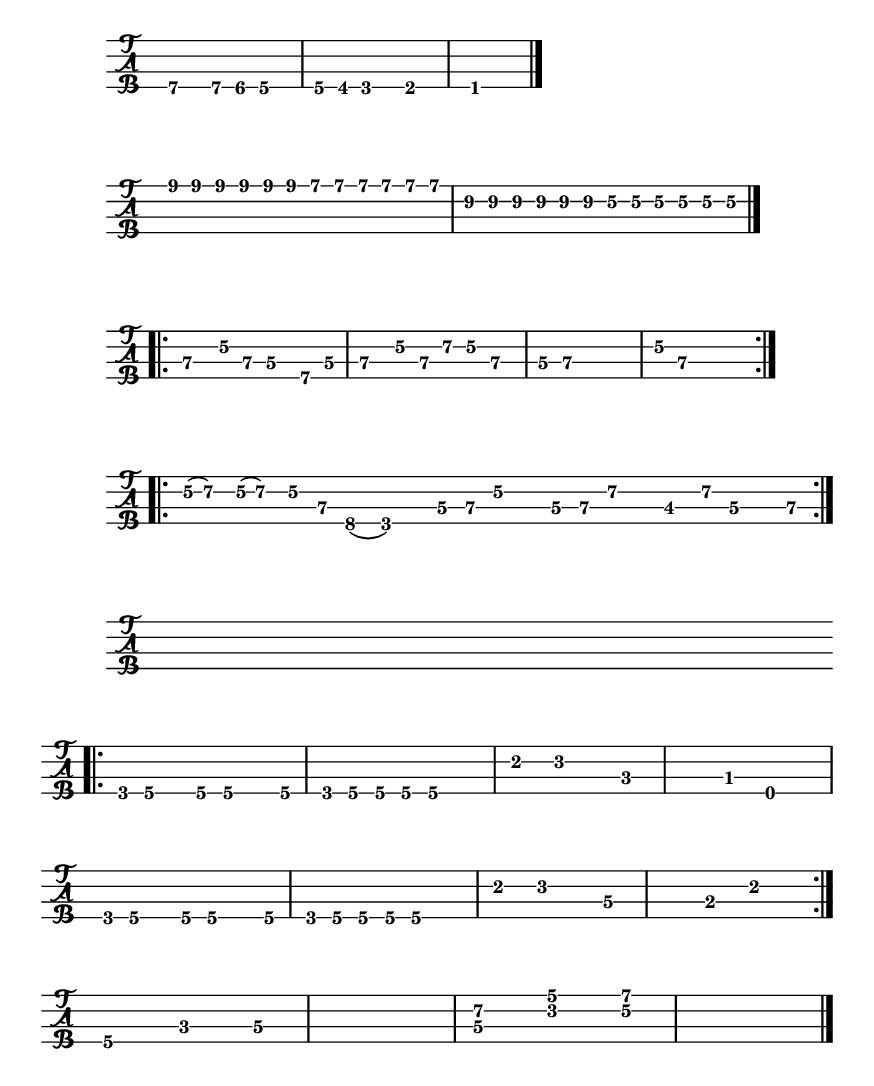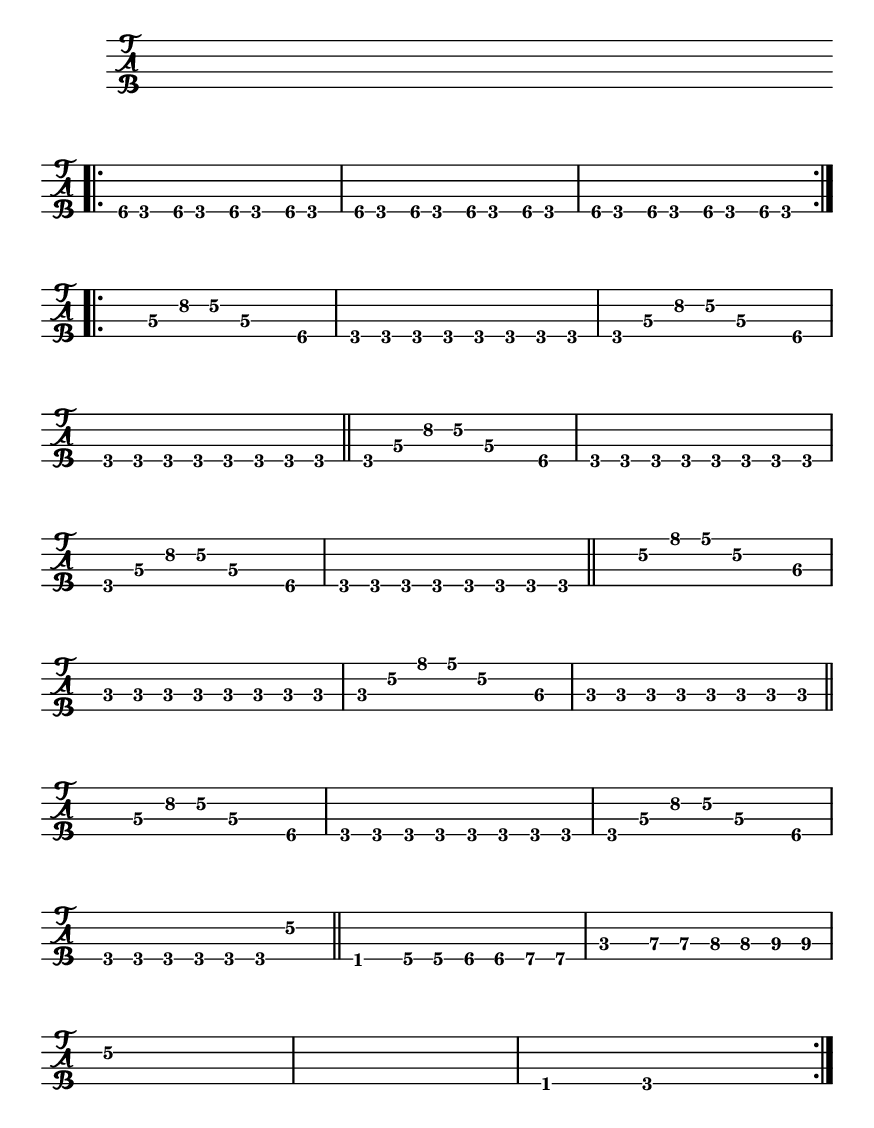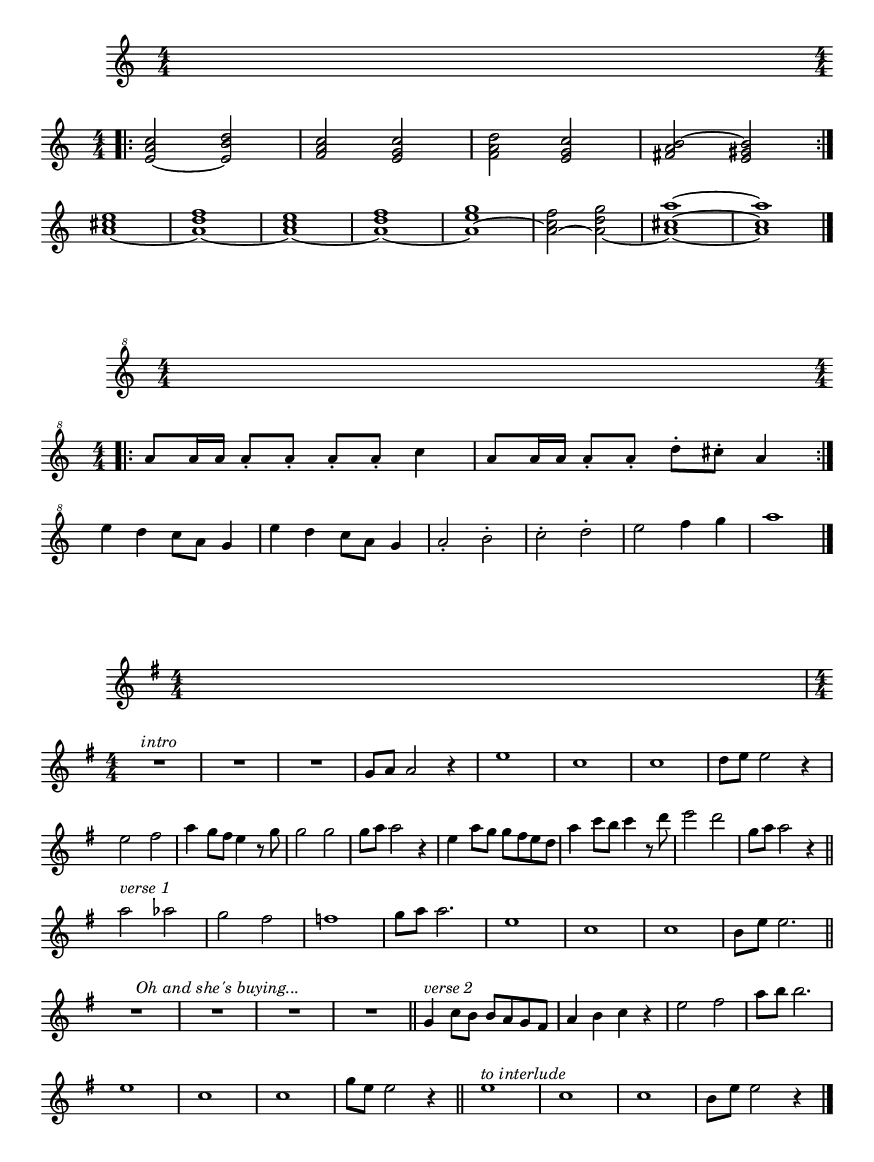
\version "2.22.1"


#(set-default-paper-size "a5")


\book{
  \paper {
    print-page-number  = ##f
  }


  \header{
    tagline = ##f
  }


  \bookpart {
    % I got mine
    \score {
      \new TabStaff {
        \set Staff.stringTunings = #bass-tuning
        \relative c, {
          \override Score.BarNumber.break-visibility = ##(#f #f #f)
          b4.\4 b8\4 bes\4 a4.\4 | a8\4 aes\4 g4.\4 ges4.\4 | f1\1 \bar "|."
        }
      }
    }

    % Black night intro
    \score {
      \new TabStaff {
        \set Staff.stringTunings = #bass-tuning
        \relative c {
          \override Score.BarNumber.break-visibility = ##(#f #f #f)
          \tuplet 3/2 { e8\1 e\1 e\1 } \tuplet 3/2 { e\1 e\1 e\1 }
            \tuplet 3/2 { d\1 d\1 d\1 } \tuplet 3/2 { d\1 d\1 d\1 } |
          \tuplet 3/2 { b\2 b\2 b\2 } \tuplet 3/2 { b\2 b\2 b\2 }
            \tuplet 3/2 { g\2 g\2 g\2 } \tuplet 3/2 { g\2 g\2 g\2 } \bar "|."
        }
      }
    }

  % Black night riff
    \score {
      \new TabStaff {
        \set Staff.stringTunings = #bass-tuning
        \relative c, {
          \override Score.BarNumber.break-visibility = ##(#f #f #f)
          \bar ".|:" e4\3 g8\2 e\3 d4\3 b8\4 d\3 | e4\3 g8\2 e\3 a\2 g\2 e4\3 |
          d8\3 e~\3 e2.\3 | g8\2 e~\3 e2. \bar ":|."
        }
      }
    }

    % The ocean
    \score {
      \new TabStaff {
        \set Staff.stringTunings = #bass-tuning
        \time 15/8
        \relative c {
          \override Score.BarNumber.break-visibility = ##(#f #f #f)
          \bar ".|:" g32(\2 a16.)\2 g32(\2 a16.)\2 g16\2 e\3 c8(\4 g2)\4
            d'16\3 e\3 g\2 r d\3 e\3 a\2 r des,8\3 a'16\2 d,\3 r e\3 \bar ":|."
        }
      }
    }

    % Hocus pocus bass
    \score {
      \new TabStaff {
        \set Staff.stringTunings = #bass-tuning
        \relative c, {
          \override Score.BarNumber.break-visibility = ##(#f #f #f)
          s1 \bar ".|:" \break
          g8\4 a\4 r a\4 a4.\4 a8\4 | g8\4 a\4 a\4 a\4 a2\4 |
          e'4\2 f2\2 c4~\3 | c\3 bes\3 e,2\4 | \break
          g8\4 a\4 r a\4 a4.\4 a8\4 | g8\4 a\4 a\4 a\4 a2\4 |
          e'4\2 f2\2 d4~\3 | d\3 b\3 e2\2 \bar ":|." \break
          a,4.\4 c\3 d4~\3 | d1\3 |
          << d4.\3 a'\2 >> << f\2 c'\1 >> << g4~\2 d'~\1 >> | << g,1\2 d'\1 >> \bar "|."
        }
      }
    }
  }


  \bookpart {
    % Demon's eye
    \score {
      \new TabStaff {
        \set Staff.stringTunings = #bass-tuning
        \relative c, {
          \override Score.BarNumber.break-visibility = ##(#f #f #f)
          s1 \bar ".|:" \break
          \tuplet 3/2 { bes8\4 g4\4 } \tuplet 3/2 { bes8\4 g4\4 }
            \tuplet 3/2 { bes8\4 g4\4 } \tuplet 3/2 { bes8\4 g4\4 } |
          \tuplet 3/2 { bes8\4 g4\4 } \tuplet 3/2 { bes8\4 g4\4 }
            \tuplet 3/2 { bes8\4 g4\4 } \tuplet 3/2 { bes8\4 g4\4 } |
          \tuplet 3/2 { bes8\4 g4\4 } \tuplet 3/2 { bes8\4 g4\4 }
            \tuplet 3/2 { bes8\4 g4\4 } \tuplet 3/2 { bes8\4 g4\4 } \bar ":|.|:" \break
          r8 d'\3 bes'\2 g\2 \tuplet 3/2 { d2\3 bes4\4 } |
          g8\4 g\4 g\4 g\4 g\4 g\4 g\4 g\4 |
          g\4 d'\3 bes'\2 g\2 \tuplet 3/2 { d2\3 bes4\4 } | \break
          g8\4 g\4 g\4 g\4 g\4 g\4 g\4 g\4 \bar "||"
          g\4 d'\3 bes'\2 g\2 \tuplet 3/2 { d2\3 bes4\4 } |
          g8\4 g\4 g\4 g\4 g\4 g\4 g\4 g\4 | \break
          g\4 d'\3 bes'\2 g\2 \tuplet 3/2 { d2\3 bes4\4 } |
          g8\4 g\4 g\4 g\4 g\4 g\4 g\4 g\4 \bar "||"
          r g'\2 ees'\1 c\1 \tuplet 3/2 { g2\2 ees4\3 } | \break
          c8\3 c\3 c\3 c\3 c\3 c\3 c\3 c\3 |
          c\3 g'\2 ees'\1 c\1 \tuplet 3/2 { g2\2 ees4\3 } |
          c8\3 c\3 c\3 c\3 c\3 c\3 c\3 c\3 \bar "||" \break
          r8 d\3 bes'\2 g\2 \tuplet 3/2 { d2\3 bes4\4 } |
          g8\4 g\4 g\4 g\4 g\4 g\4 g\4 g\4 |
          g\4 d'\3 bes'\2 g\2 \tuplet 3/2 { d2\3 bes4\4 } | \break
          g8\4 g\4 g\4 g\4 g\4 g\4 g'4\2 \bar "||"
          f,\4 a8\4 a\4 ais\4 ais\4 b\4 b\4 |
          c4\3 e8\3 e\3 f\3 f\3 fis\3 fis\3 | \break
          g1~\2 | g\2 | f,4\4 g2.\4 \bar ":|."
        }
      }
    }
  }


  \bookpart {
    \paper {
      system-system-spacing.basic-distance = #7
    }

    % Hocus pocus keyboard
    \score {
      \new Staff {
        \relative c' {
          \numericTimeSignature
          \override Score.BarNumber.break-visibility = ##(#f #f #f)
          s1 \bar ".|:" \break
          \time 4/4
          << e2~ a c >> << e, b' d >> | << f, a c >> << e, g c >> |
          << f, a d >> << e, g c >> | << fis, a b~ >> << e, gis b >> \bar ":|." \break
          << a1~ cis e >> | << a,~ d f >> | << a,~ c e >> | << a,~ d f >> |
          << a,~ e' g >> | << a,2~ c f >> << a,~ d g >> | << a,1~ cis a' >> | << a, cis a' >> \bar "|."
        }
      }
      \layout {
        #(layout-set-staff-size 14)
      }
    }

    % Hocus pocus flute
    \score {
      \new Staff {
        \relative c''' {
          \numericTimeSignature
          \override Score.BarNumber.break-visibility = ##(#f #f #f)
          \clef "treble^8"
          s1 \bar ".|:" \break
          \time 4/4
          a8 a16 a a8_. a_. a_. a_. c4 | a8 a16 a a8_. a_. d^. cis^. a4 \bar ":|."
          e' d c8 a g4 | e' d c8 a g4 |
          a2_. b^. | c^. d^. | e f4 g | a1 \bar "|."
        }
      }
      \layout {
        #(layout-set-staff-size 14)
      }
    }
    % Stairway to heaven
    \score {
      \new Staff {
        \relative c'' {
          \numericTimeSignature
          \override Score.BarNumber.break-visibility = ##(#f #f #f)
          \clef treble
          \key g \major
          s1 | \break
          \time 4/4
          R1^\markup { \italic "intro" } | R | R | g8 a a2 r4 |
          e'1 | c | c | d8 e e2 r4 | \break
          e2 fis | a4 g8 fis e4 r8 g8 | g2 g | g8 a a2 r4 |
          e4 a8 g g fis e d | a'4 c8 b c4 r8 d | e2 d | g, 8 a a2 r4 \bar "||" \break
          a2^\markup { \italic "verse 1" } aes | g fis | f1 | g8 a a2. |
          e1 | c | c | b8 e e2. \bar "||" \break
          R1 | R^\markup { \italic "Oh and she's buying..." } | R | R \bar "||"
          g,4^\markup { \italic "verse 2" } c8 b b a g fis | a4 b c r | e2 fis | a8 b b2. | \break
          e,1 | c | c | g'8 e e2 r4 \bar "||"
          e1^\markup { \italic "to interlude" }  | c | c | b8 e e2 r4 \bar "|."
        }
      }
      \layout {
        #(layout-set-staff-size 14)
      }
    }
  }
}
